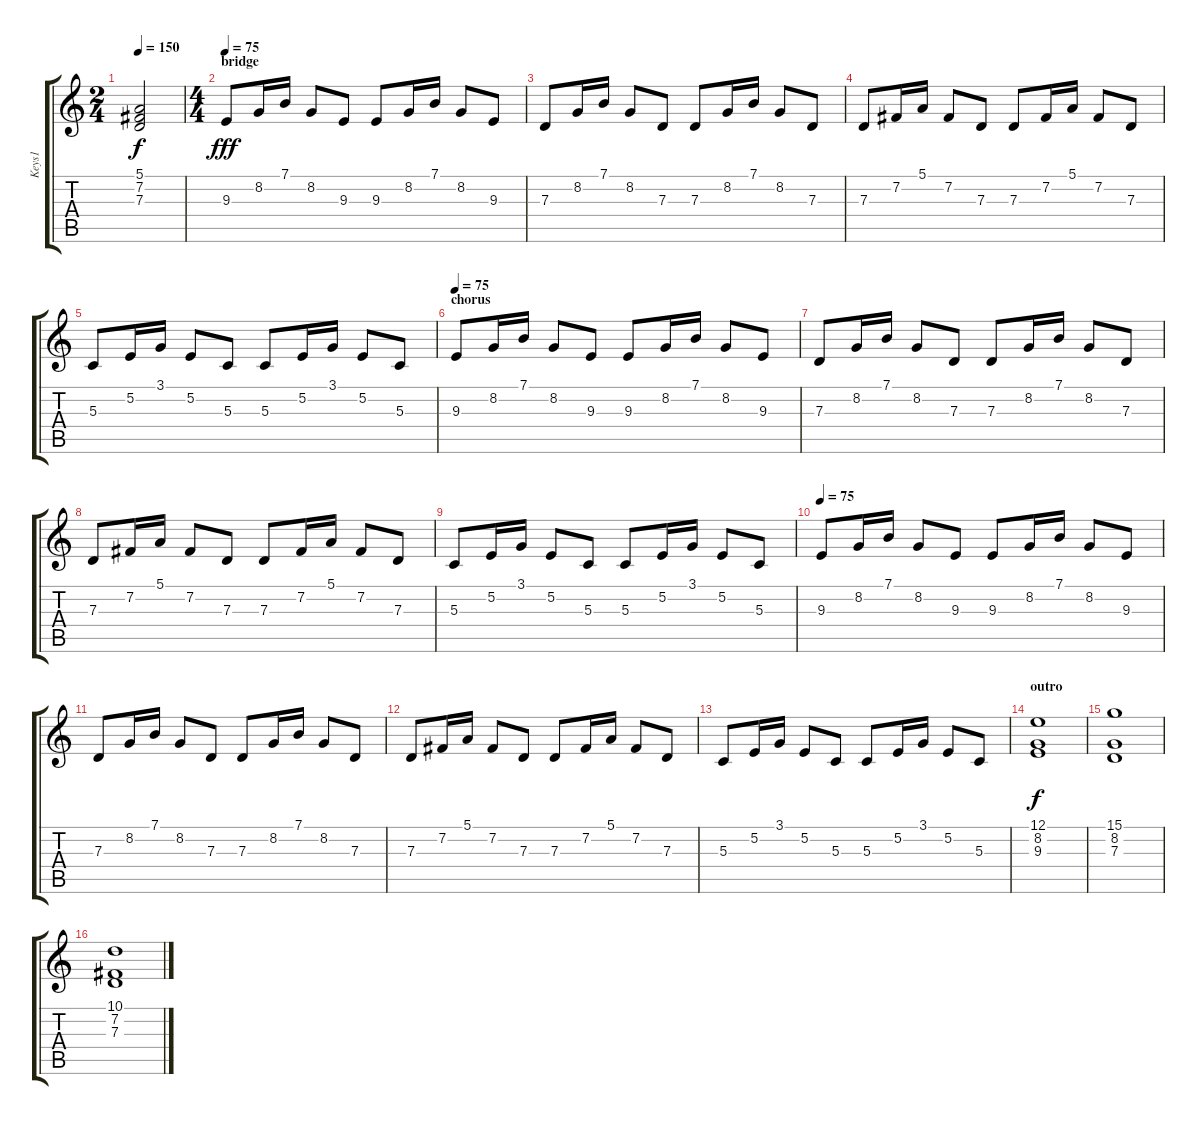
\track ("Keys1" "Keys1") {instrument synthstrings1}
\staff {score tabs}
\tuning (E4 B3 G3 D3 A2 E2) {hide}
\ts (2 4)
\tempo 150
\clef g2
\ks c
(5.1{t} 7.2{t} 7.3{t}).2{dy f} |
\ts (4 4)
\section ("" "bridge")
\tempo 75
9.3.8{dy fff instrument stringensemble1} 8.2.16 7.1.16 8.2.8 9.3.8 9.3.8 8.2.16 7.1.16 8.2.8 9.3.8 |
7.3.8 8.2.16 7.1.16 8.2.8 7.3.8 7.3.8 8.2.16 7.1.16 8.2.8 7.3.8 |
7.3.8 7.2.16 5.1.16 7.2.8 7.3.8 7.3.8 7.2.16 5.1.16 7.2.8 7.3.8 |
5.3.8 5.2.16 3.1.16 5.2.8 5.3.8 5.3.8 5.2.16 3.1.16 5.2.8 5.3.8 |
\section ("" "chorus")
\tempo 75
9.3.8{instrument stringensemble1} 8.2.16 7.1.16 8.2.8 9.3.8 9.3.8 8.2.16 7.1.16 8.2.8 9.3.8 |
7.3.8 8.2.16 7.1.16 8.2.8 7.3.8 7.3.8 8.2.16 7.1.16 8.2.8 7.3.8 |
7.3.8 7.2.16 5.1.16 7.2.8 7.3.8 7.3.8 7.2.16 5.1.16 7.2.8 7.3.8 |
5.3.8 5.2.16 3.1.16 5.2.8 5.3.8 5.3.8 5.2.16 3.1.16 5.2.8 5.3.8 |
\tempo 75
9.3.8{instrument stringensemble1} 8.2.16 7.1.16 8.2.8 9.3.8 9.3.8 8.2.16 7.1.16 8.2.8 9.3.8 |
7.3.8 8.2.16 7.1.16 8.2.8 7.3.8 7.3.8 8.2.16 7.1.16 8.2.8 7.3.8 |
7.3.8 7.2.16 5.1.16 7.2.8 7.3.8 7.3.8 7.2.16 5.1.16 7.2.8 7.3.8 |
5.3.8 5.2.16 3.1.16 5.2.8 5.3.8 5.3.8 5.2.16 3.1.16 5.2.8 5.3.8 |
\section ("" "outro")
(12.1 8.2 9.3).1{dy f volume 11 instrument synthstrings1} |
(15.1 8.2 7.3).1 |
(10.1 7.2 7.3).1
